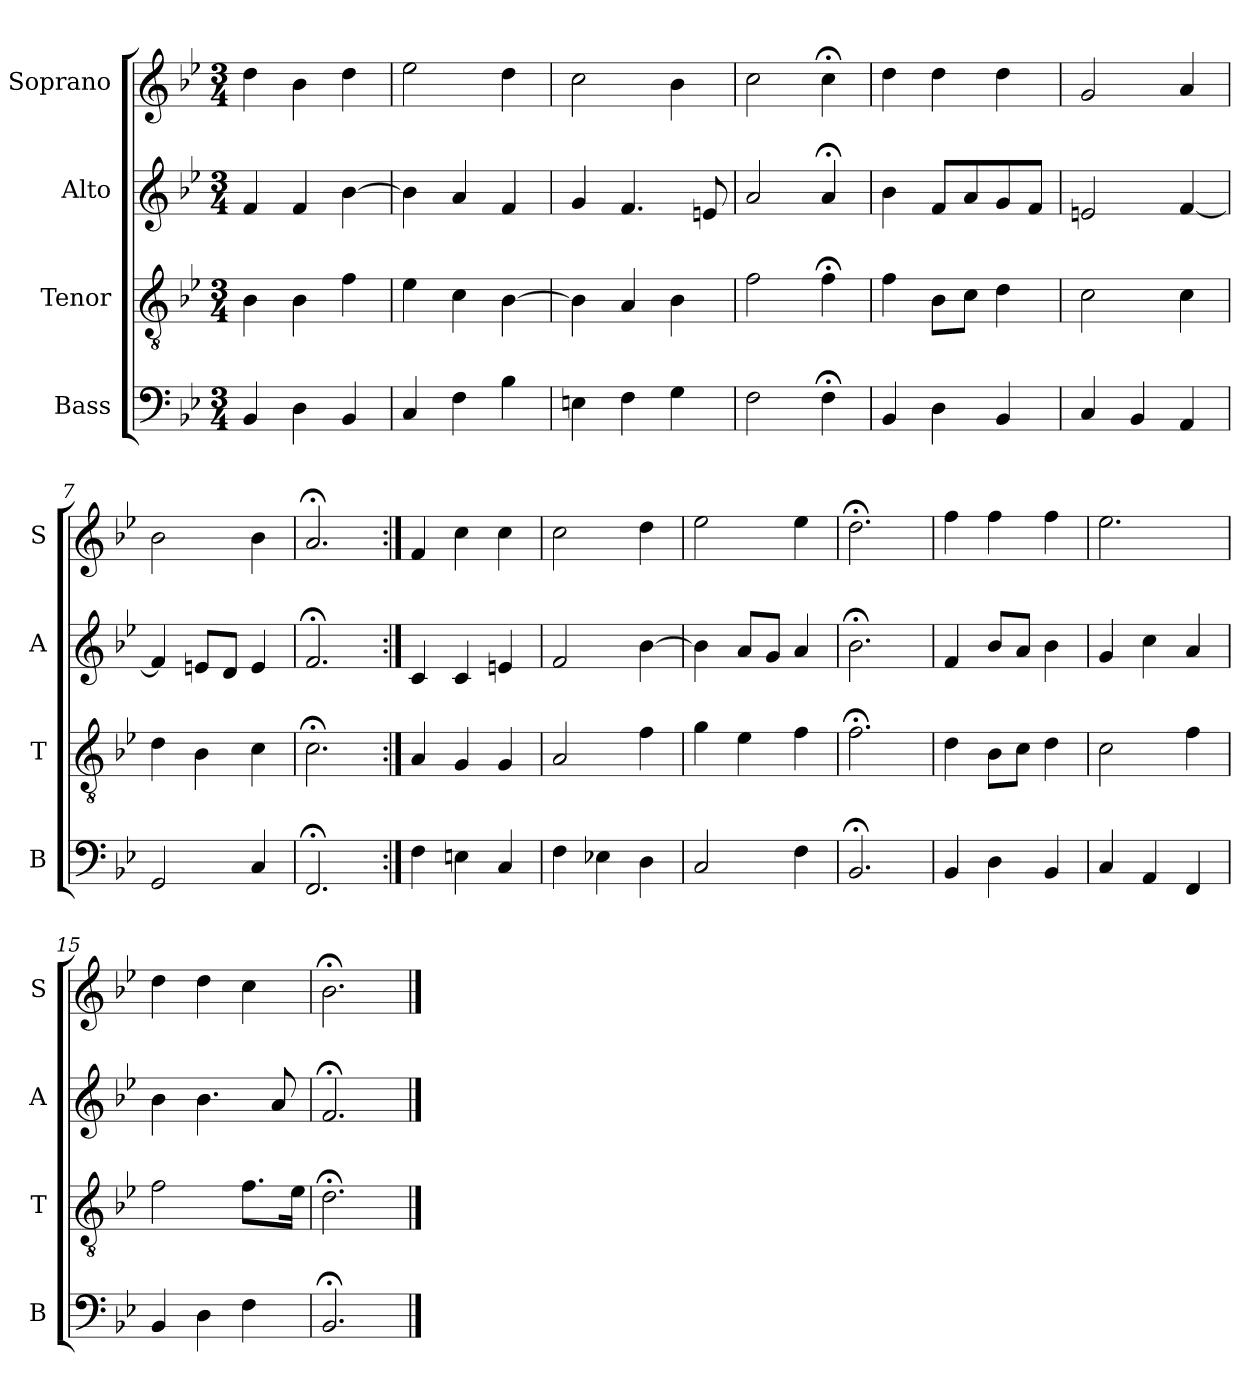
**kern	**kern	**kern	**kern
*part4	*part3	*part2	*part1
*staff4	*staff3	*staff2	*staff1
*I"Bass	*I"Tenor	*I"Alto	*I"Soprano
*I'B	*I'T	*I'A	*I'S
*clefF4	*clefGv2	*clefG2	*clefG2
*k[b-e-]	*k[b-e-]	*k[b-e-]	*k[b-e-]
*B-:	*B-:	*B-:	*B-:
*M3/4	*M3/4	*M3/4	*M3/4
*MM100	*MM100	*MM100	*MM100
=1	=1	=1	=1
4BB-	4B-	4f	4dd
4D	4B-	4f	4b-
4BB-	4f	[4b-	4dd
=2	=2	=2	=2
4C	4e-	4b-]	2ee-
4F	4c	4a	.
4B-	[4B-	4f	4dd
=3	=3	=3	=3
4En	4B-]	4g	2cc
4F	4A	4.f	.
4G	4B-	.	4b-
.	.	8en	.
=4	=4	=4	=4
2F	2f	2a	2cc
4F;<	4f;<	4a;<	4cc;<
=5	=5	=5	=5
4BB-	4f	4b-	4dd
4D	8B-L	8fL	4dd
.	8cJ	8a	.
4BB-	4d	8g	4dd
.	.	8fJ	.
=6	=6	=6	=6
4C	2c	2en	2g
4BB-	.	.	.
4AA	4c	[4f	4a
=7	=7	=7	=7
2GG	4d	4f]	2b-
.	4B-	8enL	.
.	.	8dJ	.
4C	4c	4e	4b-
=8	=8	=8	=8
2.FF;<	2.c;<	2.f;<	2.a;<
=9:|!	=9:|!	=9:|!	=9:|!
4F	4A	4c	4f
4En	4G	4c	4cc
4C	4G	4en	4cc
=10	=10	=10	=10
4F	2A	2f	2cc
4E-X	.	.	.
4D	4f	[4b-	4dd
=11	=11	=11	=11
2C	4g	4b-]	2ee-
.	4e-	8aL	.
.	.	8gJ	.
4F	4f	4a	4ee-
=12	=12	=12	=12
2.BB-;<	2.f;<	2.b-;<	2.dd;<
=13	=13	=13	=13
4BB-	4d	4f	4ff
4D	8B-L	8b-L	4ff
.	8cJ	8aJ	.
4BB-	4d	4b-	4ff
=14	=14	=14	=14
4C	2c	4g	2.ee-
4AA	.	4cc	.
4FF	4f	4a	.
=15	=15	=15	=15
4BB-	2f	4b-	4dd
4D	.	4.b-	4dd
4F	8.fL	.	4cc
.	.	8a	.
.	16e-Jk	.	.
=16	=16	=16	=16
2.BB-;<	2.d;<	2.f;<	2.b-;<
==	==	==	==
*-	*-	*-	*-
